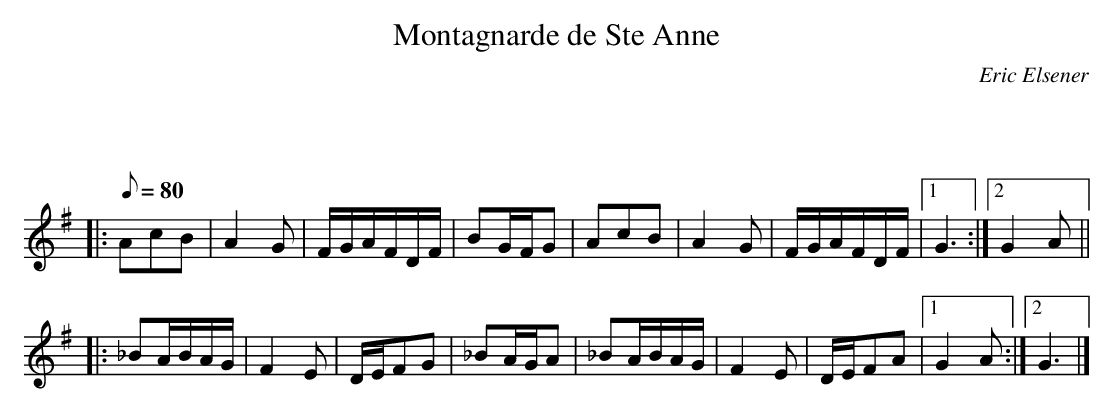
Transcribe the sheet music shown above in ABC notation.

X:1
T:Montagnarde de Ste Anne
M:3/8
L:1/8
Q:80
C:Eric Elsener
K:GMajor
|:
AcB | A2 G | F/2G/2A/2F/2D/2F/2 | BG/2F/2G |\
AcB | A2 G | F/2G/2A/2F/2D/2F/2 |1 G3 :|2 G2 A ||
|:\
_BA/2B/2A/2G/2 | F2 E | D/2E/2FG | _BA/2G/2A |\
_BA/2B/2A/2G/2 | F2 E | D/2E/2FA |1 G2 A :|2 G3 |]
